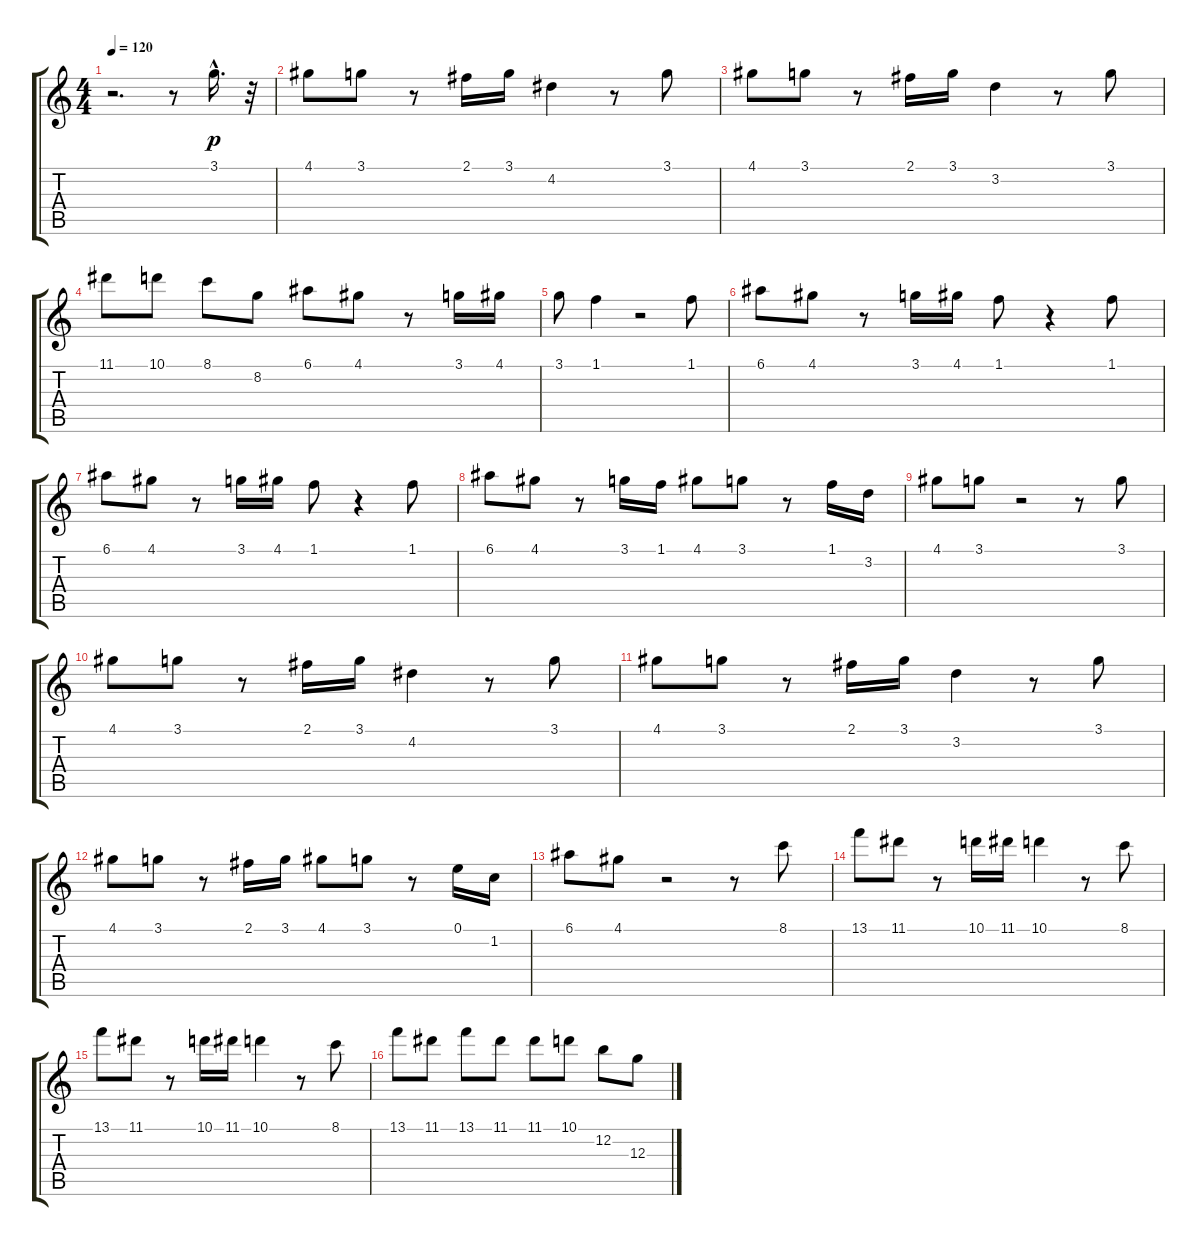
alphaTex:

\track "" {instrument acousticguitarsteel}
\staff {score tabs}
\tuning (E4 B3 G3 D3 A2 E2) {hide}
\ts (4 4)
\tempo 120
\clef g2
\ks c
r.2{d dy p} r.8 3.1{hac}.16{d} r.32 |
4.1.8 3.1.8 r.8 2.1.16 3.1.16 4.2.4 r.8 3.1.8 |
4.1.8 3.1.8 r.8 2.1.16 3.1.16 3.2.4 r.8 3.1.8 |
11.1.8 10.1.8 8.1.8 8.2.8 6.1.8 4.1.8 r.8 3.1.16 4.1.16 |
3.1.8 1.1.4 r.2 1.1.8 |
6.1.8 4.1.8 r.8 3.1.16 4.1.16 1.1.8 r.4 1.1.8 |
6.1.8 4.1.8 r.8 3.1.16 4.1.16 1.1.8 r.4 1.1.8 |
6.1.8 4.1.8 r.8 3.1.16 1.1.16 4.1.8 3.1.8 r.8 1.1.16 3.2.16 |
4.1.8 3.1.8 r.2 r.8 3.1.8 |
4.1.8 3.1.8 r.8 2.1.16 3.1.16 4.2.4 r.8 3.1.8 |
4.1.8 3.1.8 r.8 2.1.16 3.1.16 3.2.4 r.8 3.1.8 |
4.1.8 3.1.8 r.8 2.1.16 3.1.16 4.1.8 3.1.8 r.8 0.1.16 1.2.16 |
6.1.8 4.1.8 r.2 r.8 8.1.8 |
13.1.8 11.1.8 r.8 10.1.16 11.1.16 10.1.4 r.8 8.1.8 |
13.1.8 11.1.8 r.8 10.1.16 11.1.16 10.1.4 r.8 8.1.8 |
13.1.8 11.1.8 13.1.8 11.1.8 11.1.8 10.1.8 12.2.8 12.3.8
